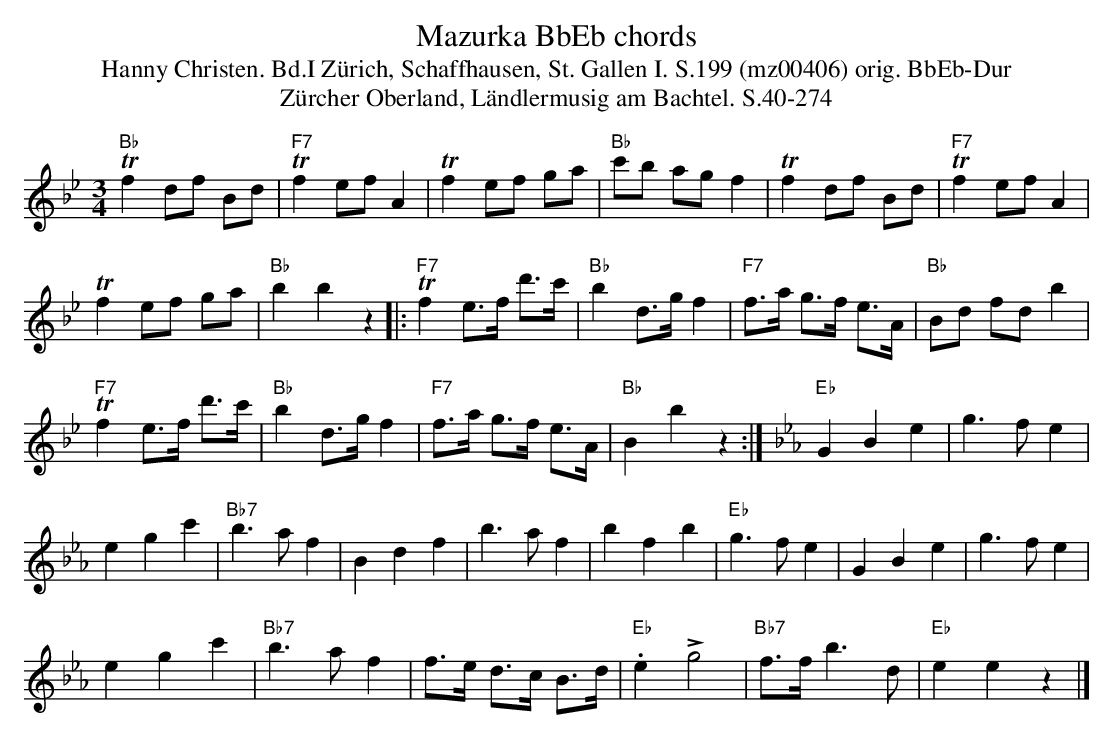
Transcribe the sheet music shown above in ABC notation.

X:1
T:Mazurka BbEb chords
T:Hanny Christen. Bd.I Zürich, Schaffhausen, St. Gallen I. S.199 (mz00406) orig. BbEb-Dur
T: Z\"urcher Oberland, L\"andlermusig am Bachtel. S.40-274
M:3/4
L:1/8
K:Bb %%MIDI gchordon
"Bb"Tf2df Bd | "F7"Tf2efA2 | Tf2ef ga | "Bb"c'b agf2 | Tf2 df Bd | "F7"Tf2efA2 |
Tf2ef ga | "Bb"b2b2z2 |: "F7"Tf2 e>f d'>c' | "Bb"b2d>gf2 | "F7"f>a g>f e>A | "Bb"Bd fd b2 |
"F7"Tf2 e>f d'>c' | "Bb"b2d>gf2 | "F7"f>a g>f e>A | "Bb"B2b2z2 :| [K:Eb] "Eb"G2B2e2 | g3fe2 |
e2g2c'2 | "Bb7"b3af2 | B2d2f2 | b3af2 | b2f2b2 | "Eb"g3fe2 | G2B2e2 | g3fe2 |
e2g2c'2 | "Bb7"b3af2 | f>e d>c B>d | "Eb".e2+>+g4 | "Bb7"f>fb3d | "Eb"e2e2z2 |]
